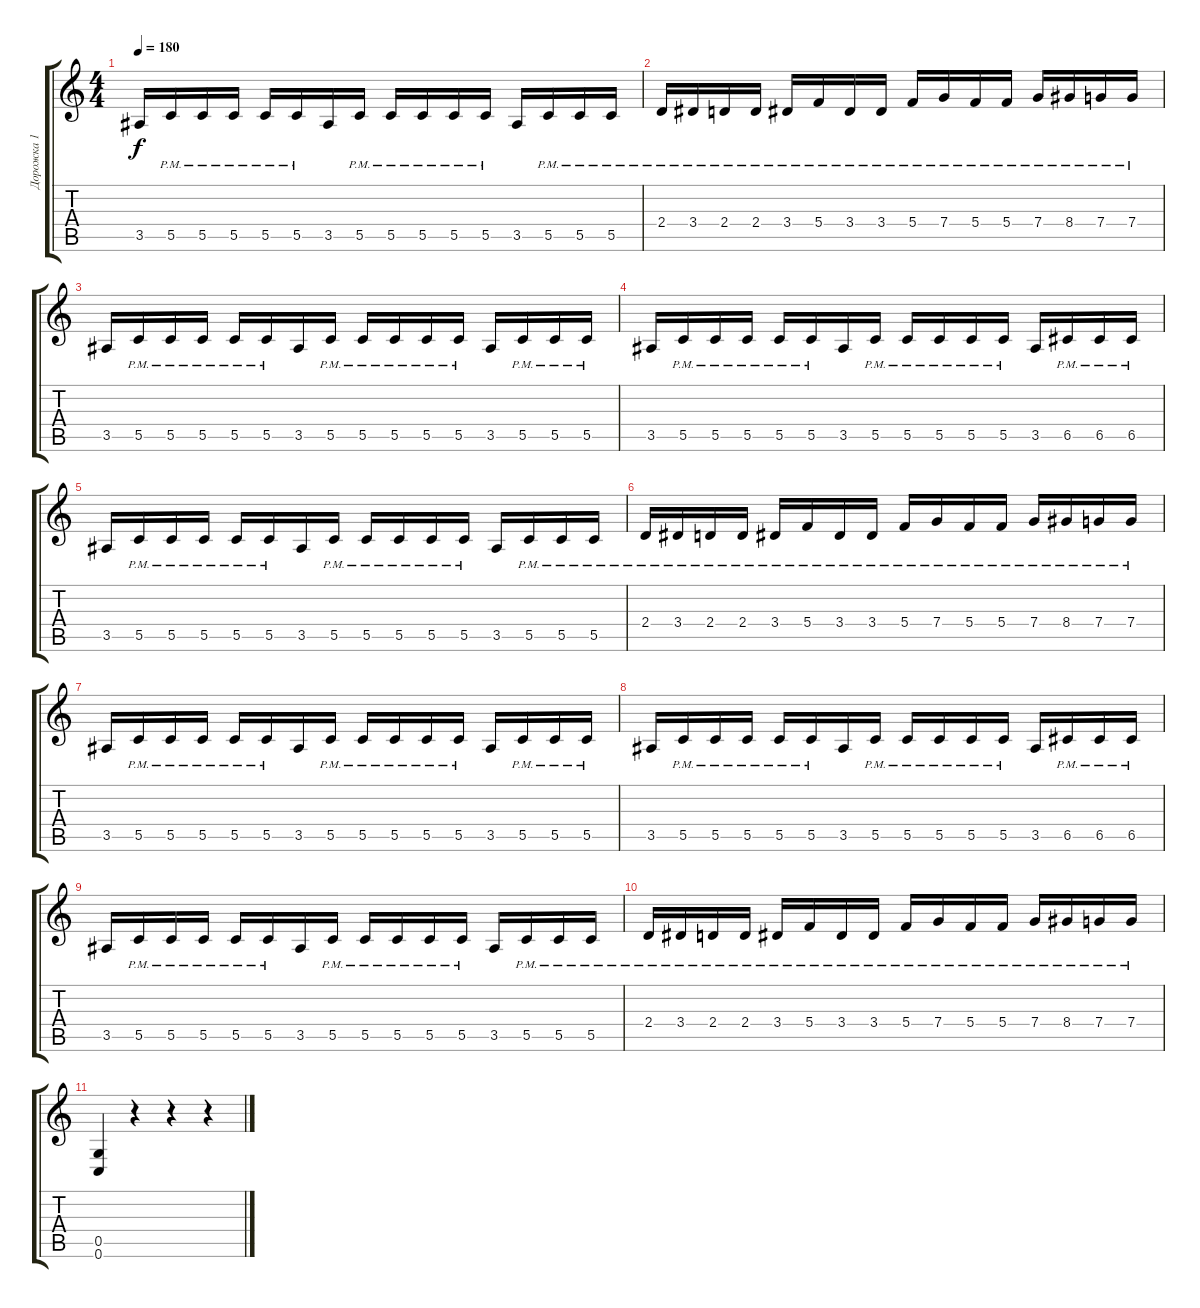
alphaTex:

\track ("Дорожка 1" "Дорожка 1") {instrument distortionguitar}
\staff {score tabs}
\tuning (D4 A3 F3 C3 G2 C2) {hide}
\ts (4 4)
\tempo 180
\clef g2
\ks c
3.5.16{dy f} 5.5{pm}.16 5.5{pm}.16 5.5{pm}.16 5.5{pm}.16 5.5{pm}.16 3.5.16 5.5{pm}.16 5.5{pm}.16 5.5{pm}.16 5.5{pm}.16 5.5{pm}.16 3.5.16 5.5{pm}.16 5.5{pm}.16 5.5{pm}.16 |
2.4{pm}.16 3.4{pm}.16 2.4{pm}.16 2.4{pm}.16 3.4{pm}.16 5.4{pm}.16 3.4{pm}.16 3.4{pm}.16 5.4{pm}.16 7.4{pm}.16 5.4{pm}.16 5.4{pm}.16 7.4{pm}.16 8.4{pm}.16 7.4{pm}.16 7.4{pm}.16 |
3.5.16 5.5{pm}.16 5.5{pm}.16 5.5{pm}.16 5.5{pm}.16 5.5{pm}.16 3.5.16 5.5{pm}.16 5.5{pm}.16 5.5{pm}.16 5.5{pm}.16 5.5{pm}.16 3.5.16 5.5{pm}.16 5.5{pm}.16 5.5{pm}.16 |
3.5.16 5.5{pm}.16 5.5{pm}.16 5.5{pm}.16 5.5{pm}.16 5.5{pm}.16 3.5.16 5.5{pm}.16 5.5{pm}.16 5.5{pm}.16 5.5{pm}.16 5.5{pm}.16 3.5.16 6.5{pm}.16 6.5{pm}.16 6.5{pm}.16 |
3.5.16 5.5{pm}.16 5.5{pm}.16 5.5{pm}.16 5.5{pm}.16 5.5{pm}.16 3.5.16 5.5{pm}.16 5.5{pm}.16 5.5{pm}.16 5.5{pm}.16 5.5{pm}.16 3.5.16 5.5{pm}.16 5.5{pm}.16 5.5{pm}.16 |
2.4{pm}.16 3.4{pm}.16 2.4{pm}.16 2.4{pm}.16 3.4{pm}.16 5.4{pm}.16 3.4{pm}.16 3.4{pm}.16 5.4{pm}.16 7.4{pm}.16 5.4{pm}.16 5.4{pm}.16 7.4{pm}.16 8.4{pm}.16 7.4{pm}.16 7.4{pm}.16 |
3.5.16 5.5{pm}.16 5.5{pm}.16 5.5{pm}.16 5.5{pm}.16 5.5{pm}.16 3.5.16 5.5{pm}.16 5.5{pm}.16 5.5{pm}.16 5.5{pm}.16 5.5{pm}.16 3.5.16 5.5{pm}.16 5.5{pm}.16 5.5{pm}.16 |
3.5.16 5.5{pm}.16 5.5{pm}.16 5.5{pm}.16 5.5{pm}.16 5.5{pm}.16 3.5.16 5.5{pm}.16 5.5{pm}.16 5.5{pm}.16 5.5{pm}.16 5.5{pm}.16 3.5.16 6.5{pm}.16 6.5{pm}.16 6.5{pm}.16 |
3.5.16 5.5{pm}.16 5.5{pm}.16 5.5{pm}.16 5.5{pm}.16 5.5{pm}.16 3.5.16 5.5{pm}.16 5.5{pm}.16 5.5{pm}.16 5.5{pm}.16 5.5{pm}.16 3.5.16 5.5{pm}.16 5.5{pm}.16 5.5{pm}.16 |
2.4{pm}.16 3.4{pm}.16 2.4{pm}.16 2.4{pm}.16 3.4{pm}.16 5.4{pm}.16 3.4{pm}.16 3.4{pm}.16 5.4{pm}.16 7.4{pm}.16 5.4{pm}.16 5.4{pm}.16 7.4{pm}.16 8.4{pm}.16 7.4{pm}.16 7.4{pm}.16 |
(0.5 0.6).4 r.4 r.4 r.4
